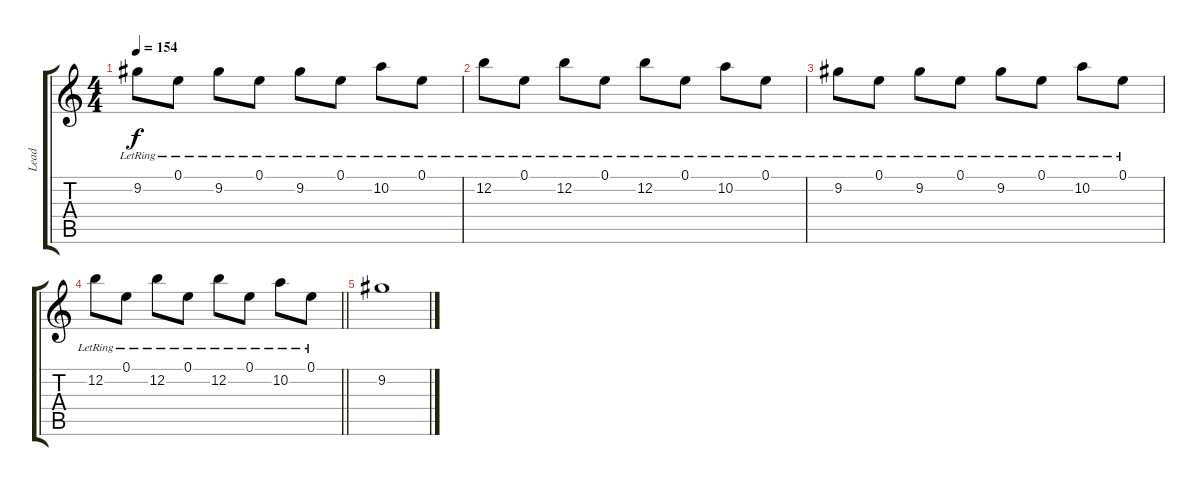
\track ("Lead" "Lead") {instrument electricguitarclean}
\staff {score tabs}
\tuning (E4 B3 G3 D3 A2 E2) {hide}
\ts (4 4)
\tempo 154
\clef g2
\ks c
9.2{lr}.8{dy f} 0.1{lr}.8 9.2{lr}.8 0.1{lr}.8 9.2{lr}.8 0.1{lr}.8 10.2{lr}.8 0.1{lr}.8 |
12.2{lr}.8 0.1{lr}.8 12.2{lr}.8 0.1{lr}.8 12.2{lr}.8 0.1{lr}.8 10.2{lr}.8 0.1{lr}.8 |
9.2{lr}.8 0.1{lr}.8 9.2{lr}.8 0.1{lr}.8 9.2{lr}.8 0.1{lr}.8 10.2{lr}.8 0.1{lr}.8 |
\barLineRight lightlight
12.2{lr}.8 0.1{lr}.8 12.2{lr}.8 0.1{lr}.8 12.2{lr}.8 0.1{lr}.8 10.2{lr}.8 0.1{lr}.8 |
9.2.1
